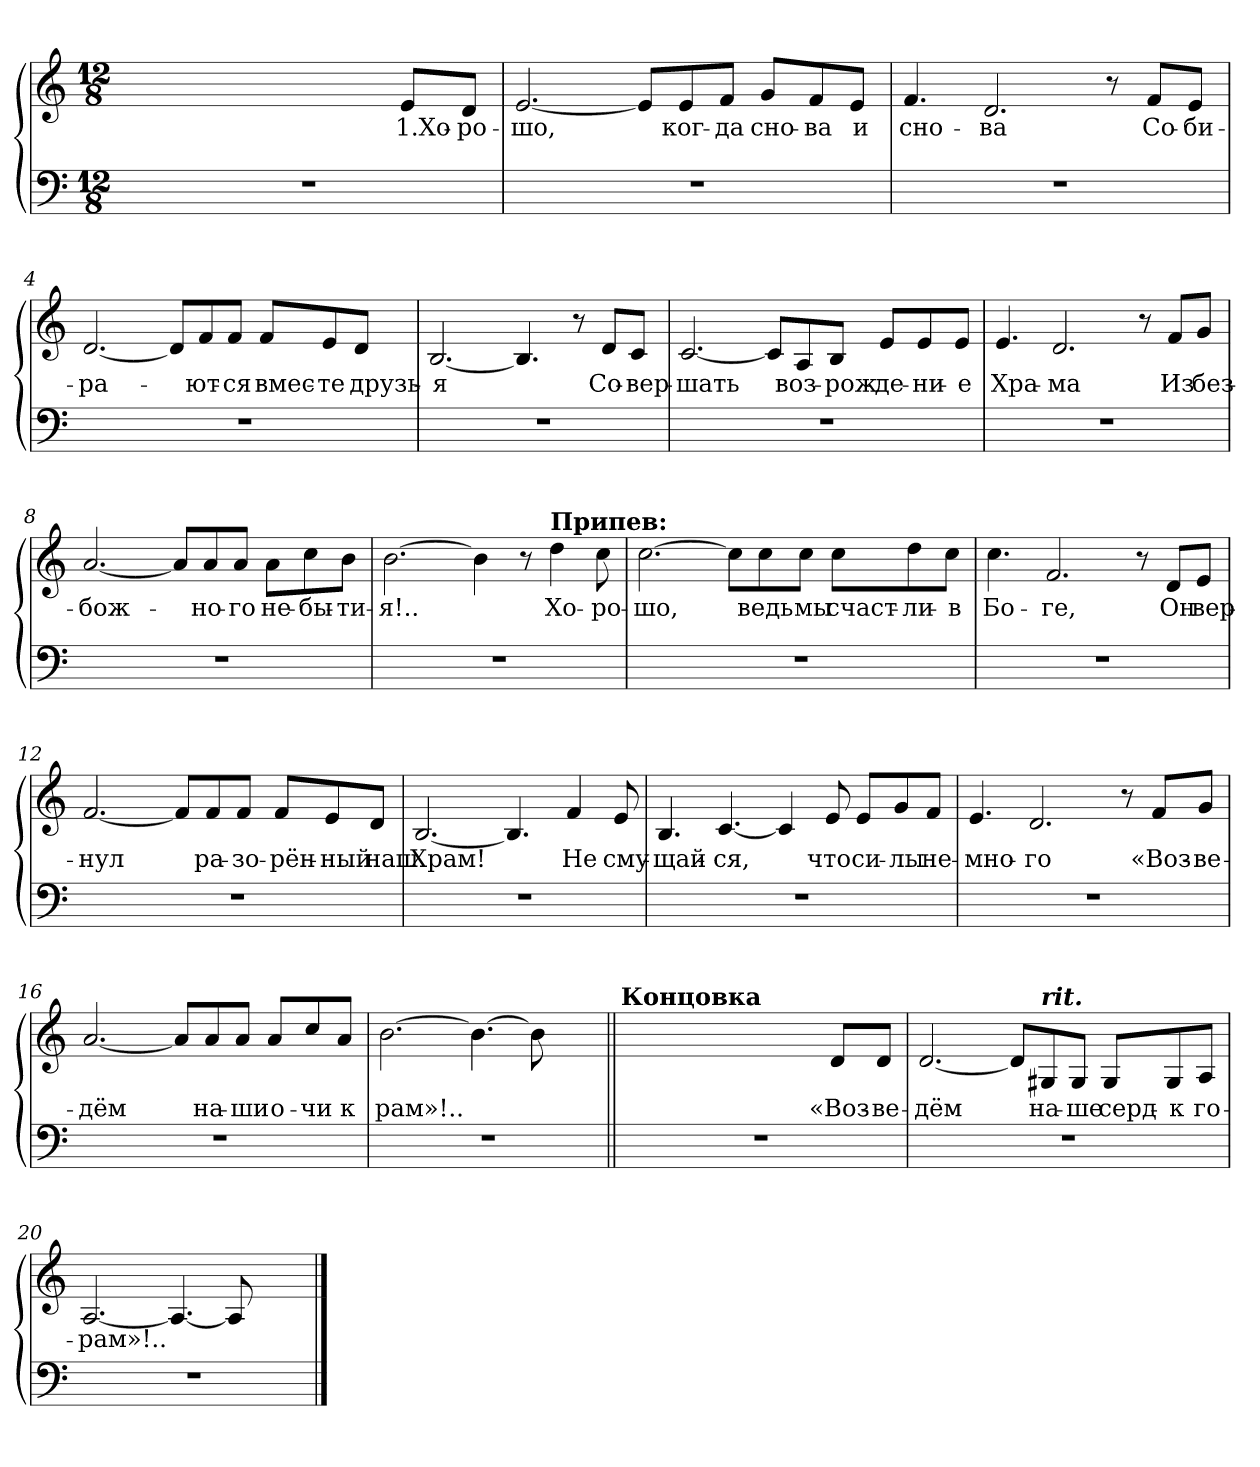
**kern	**kern	**text
*part2	*part1	*part1
*staff2	*staff1	*staff1
*clefF4	*clefG2	*
*k[]	*k[]	*
*a:	*a:	*
*M12/8	*M12/8	*
=1	=1	=1
1.r	2ryy	.
.	4ryy	.
.	4.ryy	.
.	8ryy	.
!	!	!LO:LY:b
.	8e/L	1.Хо-
!	!	!LO:LY:b
.	8d/J	-ро-
=2	=2	=2
!	!	!LO:LY:b
1.r	[2.e/	-шо,
.	8e/L]	.
!	!	!LO:LY:b
.	8e/	ког-
!	!	!LO:LY:b
.	8f/J	-да
!	!	!LO:LY:b
.	8g/L	сно-
!	!	!LO:LY:b
.	8f/	-ва
!	!	!LO:LY:b
.	8e/J	и
=3	=3	=3
!	!	!LO:LY:b
1.r	4.f/	сно-
!	!	!LO:LY:b
.	2.d/	-ва
.	8r	.
!	!	!LO:LY:b
.	8f/L	Со-
!	!	!LO:LY:b
.	8e/J	-би-
!!LO:LB:g=z
=4	=4	=4
!	!	!LO:LY:b
1.r	[2.d/	-ра-
.	8d/L]	.
!	!	!LO:LY:b
.	8f/	-ют-
!	!	!LO:LY:b
.	8f/J	-ся
!	!	!LO:LY:b
.	8f/L	вмес-
!	!	!LO:LY:b
.	8e/	-те
!	!	!LO:LY:b
.	8d/J	друзь-
=5	=5	=5
!	!	!LO:LY:b
1.r	[2.B/	-я
.	4.B/]	.
.	8r	.
!	!	!LO:LY:b
.	8d/L	Со-
!	!	!LO:LY:b
.	8c/J	-вер-
!!LO:LB:g=z
=6	=6	=6
!	!	!LO:LY:b
1.r	[2.c/	-шать
.	8c/L]	.
!	!	!LO:LY:b
.	8A/	воз-
!	!	!LO:LY:b
.	8B/J	-рож-
!	!	!LO:LY:b
.	8e/L	-де-
!	!	!LO:LY:b
.	8e/	-ни-
!	!	!LO:LY:b
.	8e/J	-е
=7	=7	=7
!	!	!LO:LY:b
1.r	4.e/	Хра-
!	!	!LO:LY:b
.	2.d/	-ма
.	8r	.
!	!	!LO:LY:b
.	8f/L	Из
!	!	!LO:LY:b
.	8g/J	без-
!!LO:LB:g=z
=8	=8	=8
!	!	!LO:LY:b
1.r	[2.a/	-бож-
.	8a/L]	.
!	!	!LO:LY:b
.	8a/	-но-
!	!	!LO:LY:b
.	8a/J	-го
!	!	!LO:LY:b
.	8a\L	не-
!	!	!LO:LY:b
.	8cc\	-бы-
!	!	!LO:LY:b
.	8b\J	-ти-
=9	=9	=9
!	!	!LO:LY:b
1.r	[2.b\	-я!..
.	4b\]	.
.	8r	.
!	!LO:TX:a:B:t=Припев&colon;	!
!	!	!LO:LY:b
.	4dd\	Хо-
!	!	!LO:LY:b
.	8cc\	-ро-
!!LO:LB:g=z
=10	=10	=10
!	!	!LO:LY:b
1.r	[2.cc\	-шо,
.	8cc\L]	.
!	!	!LO:LY:b
.	8cc\	ведь
!	!	!LO:LY:b
.	8cc\J	мы
!	!	!LO:LY:b
.	8cc\L	счаст-
!	!	!LO:LY:b
.	8dd\	-ли-
!	!	!LO:LY:b
.	8cc\J	в
=11	=11	=11
!	!	!LO:LY:b
1.r	4.cc\	Бо-
!	!	!LO:LY:b
.	2.f/	-ге,
.	8r	.
!	!	!LO:LY:b
.	8d/L	Он
!	!	!LO:LY:b
.	8e/J	вер-
!!LO:LB:g=z
=12	=12	=12
!	!	!LO:LY:b
1.r	[2.f/	-нул
.	8f/L]	.
!	!	!LO:LY:b
.	8f/	ра-
!	!	!LO:LY:b
.	8f/J	-зо-
!	!	!LO:LY:b
.	8f/L	-рён-
!	!	!LO:LY:b
.	8e/	-ный
!	!	!LO:LY:b
.	8d/J	наш
=13	=13	=13
!	!	!LO:LY:b
1.r	[2.B/	Храм!
.	4.B/]	.
!	!	!LO:LY:b
.	4f/	Не
!	!	!LO:LY:b
.	8e/	сму-
!!LO:LB:g=z
=14	=14	=14
!	!	!LO:LY:b
1.r	4.B/	-щай-
!	!	!LO:LY:b
.	[4.c/	-ся,
.	4c/]	.
!	!	!LO:LY:b
.	8e/	что
!	!	!LO:LY:b
.	8e/L	си-
!	!	!LO:LY:b
.	8g/	-лы
!	!	!LO:LY:b
.	8f/J	не-
=15	=15	=15
!	!	!LO:LY:b
1.r	4.e/	-мно-
!	!	!LO:LY:b
.	2.d/	-го
.	8r	.
!	!	!LO:LY:b
.	8f/L	«Воз-
!	!	!LO:LY:b
.	8g/J	-ве-
!!LO:LB:g=z
=16	=16	=16
!	!	!LO:LY:b
1.r	[2.a/	-дём
.	8a/L]	.
!	!	!LO:LY:b
.	8a/	на-
!	!	!LO:LY:b
.	8a/J	-ши
!	!	!LO:LY:b
.	8a/L	о-
!	!	!LO:LY:b
.	8cc/	-чи
!	!	!LO:LY:b
.	8a/J	-к
=17	=17	=17
!	!	!LO:LY:b
1.r	[2.b\	рам»!..
.	4.b\_	.
.	8b\]	.
.	4ryy	.
!!LO:LB:g=z
=18||	=18||	=18||
!	!LO:TX:a:B:t=Концовка	!
1.r	4.ryy	.
.	4.ryy	.
.	4.ryy	.
.	8ryy	.
!	!	!LO:LY:b
.	8d/L	«Воз-
!	!	!LO:LY:b
.	8d/J	-ве-
=19	=19	=19
!	!	!LO:LY:b
1.r	[2.d/	-дём
.	8d/L]	.
!	!LO:TX:a:Bi:t=rit.	!
!	!	!LO:LY:b
.	8G#X/	на-
!	!	!LO:LY:b
.	8G#/J	-ше
!	!	!LO:LY:b
.	8G#/L	серд-
!	!	!LO:LY:b
.	8G#/	к
!	!	!LO:LY:b
.	8A/J	го-
=20	=20	=20
!	!	!LO:LY:b
1.r	[2.A/	-рам»!..
.	4.A/_	.
.	8A/]	.
.	8ryy	.
.	8ryy	.
==	==	==
*-	*-	*-
